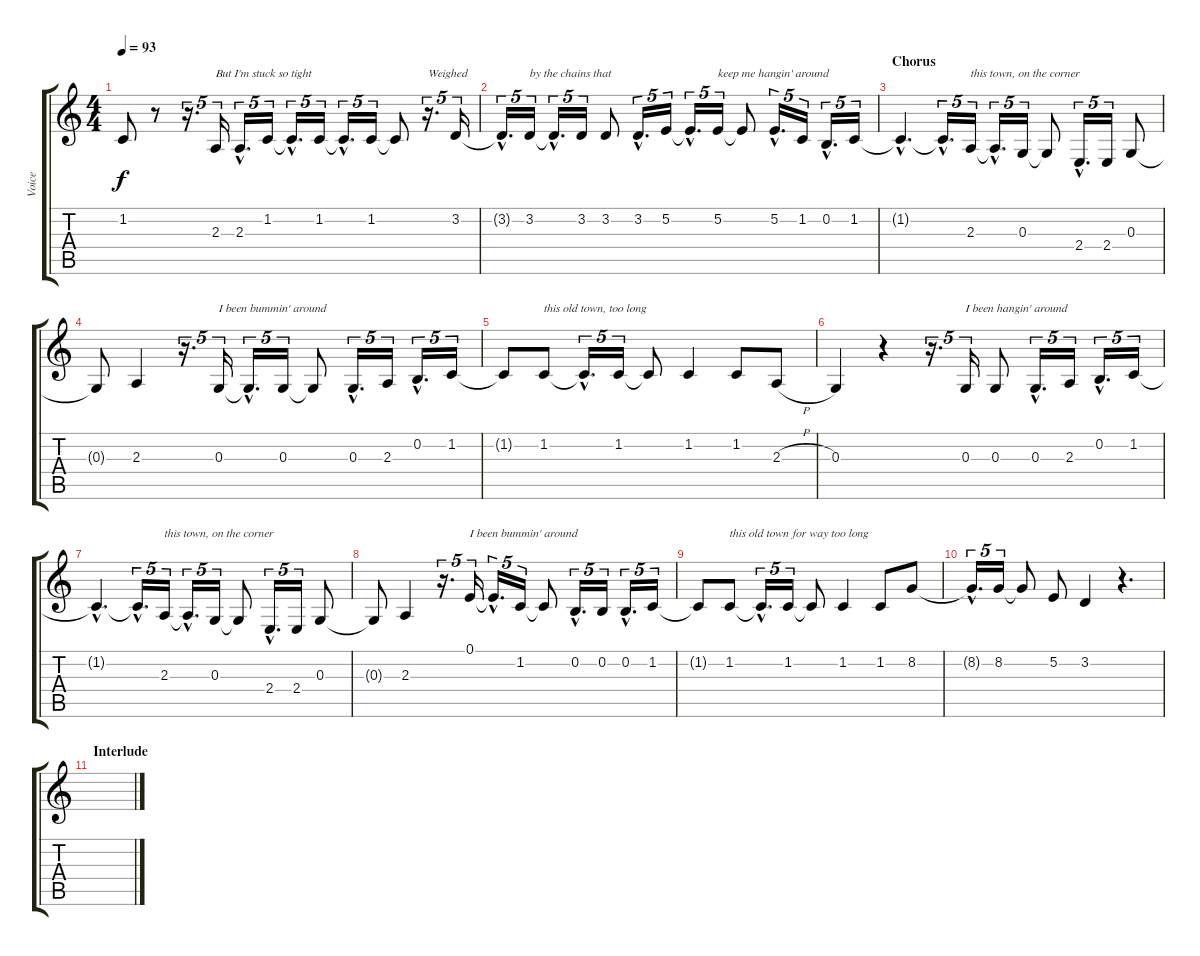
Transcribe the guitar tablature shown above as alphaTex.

\track ("Voice" "Voice") {instrument altosax}
\staff {score tabs}
\tuning (E4 B3 G3 D3 A2 E2) {hide}
\ts (4 4)
\tempo 93
\clef g2
\ks c
1.2{t}.8{dy f} r.8 r.16{d tu (5 4)} 2.3.16{tu (5 4) txt "But I'm stuck so tight"} 2.3{hac}.16{d tu (5 4)} 1.2.16{tu (5 4)} 1.2{hac t}.16{d tu (5 4)} 1.2.16{tu (5 4)} 1.2{hac t}.16{d tu (5 4)} 1.2.16{tu (5 4)} 1.2{t}.8 r.16{d tu (5 4) txt "Weighed"} 3.2.16{tu (5 4)} |
3.2{hac t}.16{d tu (5 4)} 3.2.16{tu (5 4) txt "by the chains that"} 3.2{hac t}.16{d tu (5 4)} 3.2.16{tu (5 4)} 3.2.8 3.2{hac}.16{d tu (5 4)} 5.2.16{tu (5 4)} 5.2{hac t}.16{d tu (5 4)} 5.2.16{tu (5 4) txt "keep me hangin' around" volume 15} 5.2{t}.8 5.2{hac}.16{d tu (5 4)} 1.2.16{tu (5 4)} 0.2{hac}.16{d tu (5 4)} 1.2.16{tu (5 4)} |
\section ("" "Chorus")
1.2{hac t}.4{d volume 15} 1.2{hac t}.16{d tu (5 4)} 2.3.16{tu (5 4) txt "this town, on the corner"} 2.3{hac t}.16{d tu (5 4)} 0.3.16{tu (5 4)} 0.3{t}.8 2.4{hac}.16{d tu (5 4)} 2.4.16{tu (5 4)} 0.3.8 |
0.3{t}.8 2.3.4 r.16{d tu (5 4)} 0.3.16{tu (5 4) txt "I been bummin' around" volume 15} 0.3{hac t}.16{d tu (5 4)} 0.3.16{tu (5 4)} 0.3{t}.8 0.3{hac}.16{d tu (5 4)} 2.3.16{tu (5 4)} 0.2{hac}.16{d tu (5 4)} 1.2.16{tu (5 4)} |
1.2{t}.8 1.2.8{txt "this old town, too long"} 1.2{hac t}.16{d tu (5 4)} 1.2.16{tu (5 4)} 1.2{t}.8 1.2.4 1.2.8 2.3{h}.8 |
0.3.4 r.4 r.16{d tu (5 4)} 0.3.16{tu (5 4) txt "I been hangin' around"} 0.3.8 0.3{hac}.16{d tu (5 4)} 2.3.16{tu (5 4)} 0.2{hac}.16{d tu (5 4)} 1.2.16{tu (5 4)} |
1.2{hac t}.4{d volume 15} 1.2{hac t}.16{d tu (5 4)} 2.3.16{tu (5 4) txt "this town, on the corner"} 2.3{hac t}.16{d tu (5 4)} 0.3.16{tu (5 4)} 0.3{t}.8 2.4{hac}.16{d tu (5 4)} 2.4.16{tu (5 4)} 0.3.8 |
0.3{t}.8{volume 15} 2.3.4 r.16{d tu (5 4)} 0.1.16{tu (5 4) txt "I been bummin' around"} 0.1{hac t}.16{d tu (5 4)} 1.2.16{tu (5 4)} 1.2{t}.8 0.2{hac}.16{d tu (5 4)} 0.2.16{tu (5 4)} 0.2{hac}.16{d tu (5 4)} 1.2.16{tu (5 4)} |
1.2{t}.8{volume 15} 1.2.8{txt "this old town for way too long"} 1.2{hac t}.16{d tu (5 4)} 1.2.16{tu (5 4)} 1.2{t}.8 1.2.4 1.2.8 8.2.8 |
8.2{hac t}.16{d tu (5 4)} 8.2.16{tu (5 4)} 8.2{t}.8 5.2.8 3.2.4 r.4{d} |
\section ("" "Interlude")
